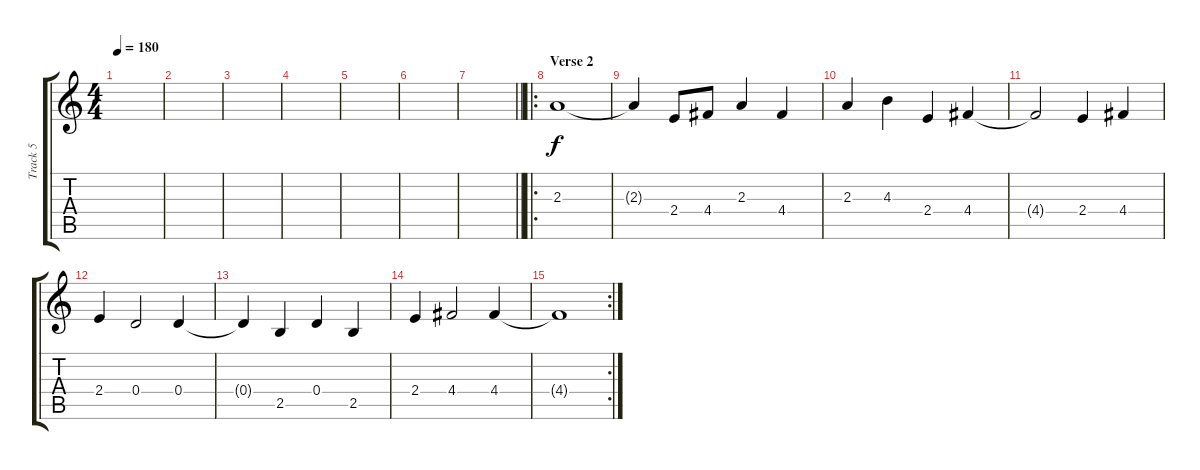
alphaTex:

\track ("Track 5" "Track 5") {instrument electricguitarmuted}
\staff {score tabs}
\tuning (E4 B3 G3 D3 A2 E2) {hide}
\ts (4 4)
\tempo 180
\clef g2
\ks c
|
|
|
|
|
|
\barLineRight lightlight
|
\ro
\section ("" "Verse 2")
2.3.1 |
2.3{t}.4 2.4.8 4.4.8 2.3.4 4.4.4 |
2.3.4 4.3.4 2.4.4 4.4.4 |
4.4{t}.2 2.4.4 4.4.4 |
2.4.4 0.4.2 0.4.4 |
0.4{t}.4 2.5.4 0.4.4 2.5.4 |
2.4.4 4.4.2 4.4.4 |
\rc 2
4.4{t}.1
